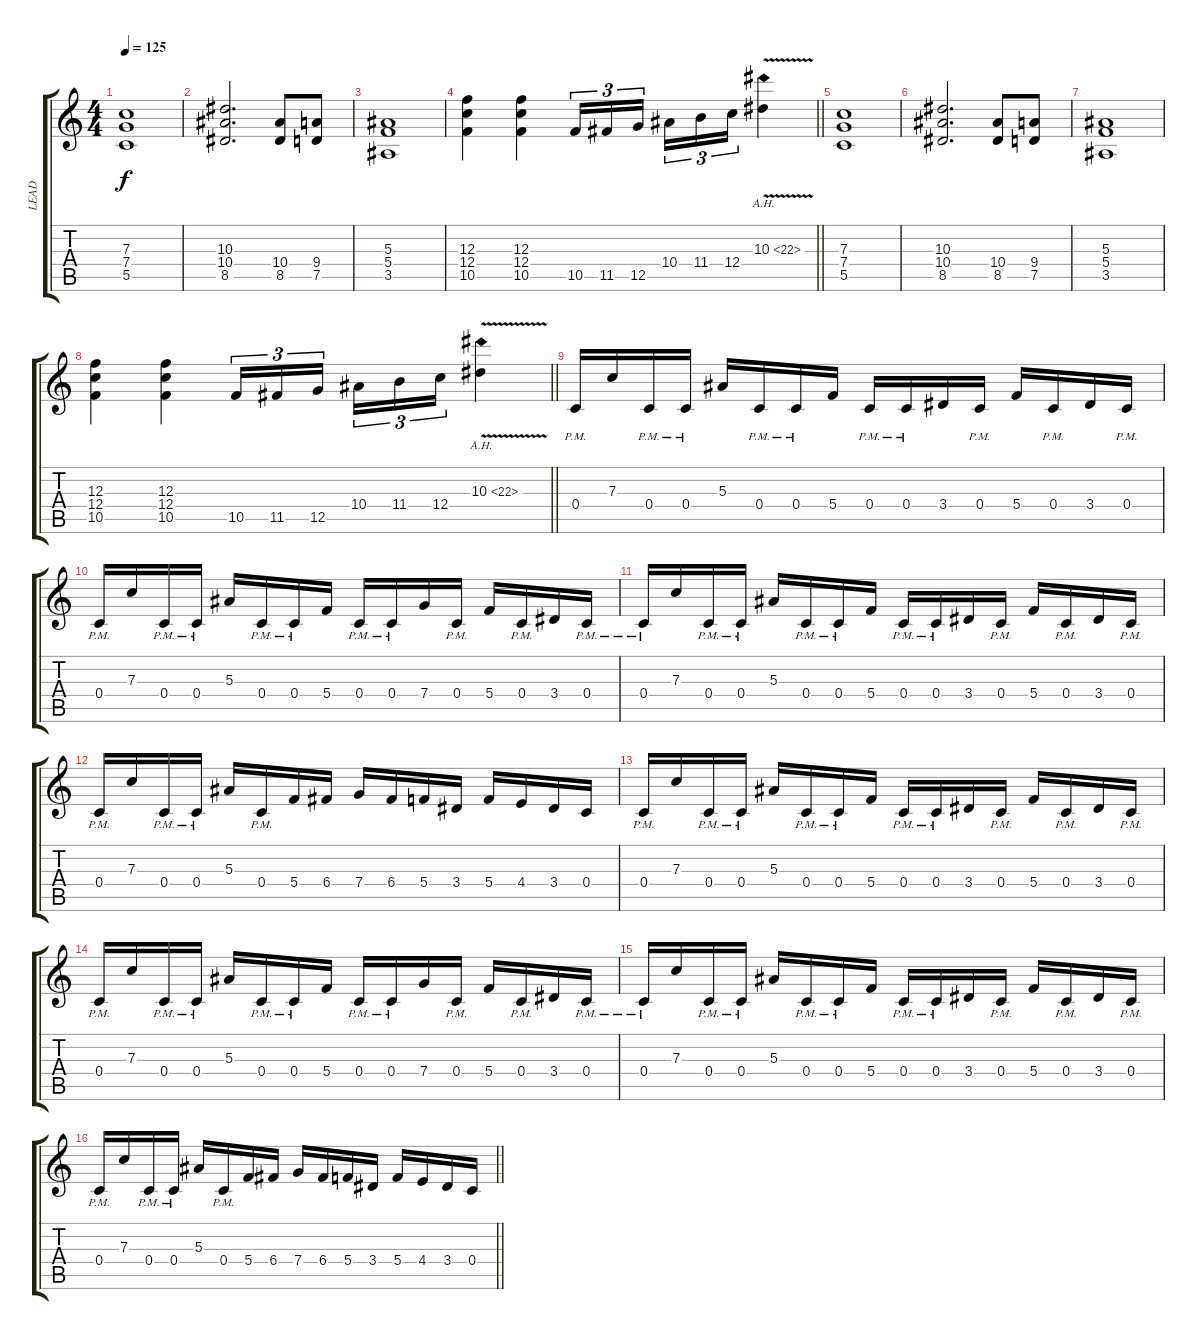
\track ("LEAD" "LEAD") {instrument distortionguitar}
\staff {score tabs}
\tuning (D4 A3 F3 C3 G2 D2) {hide}
\ts (4 4)
\tempo 125
\clef g2
\ks c
(7.3 7.4 5.5).1{dy f} |
(10.3 10.4 8.5).2{d} (10.4 8.5).8 (9.4 7.5).8 |
(5.3 5.4 3.5).1 |
\barLineRight lightlight
(12.3 12.4 10.5).4 (12.3 12.4 10.5).4 10.5.16{tu (3 2)} 11.5.16{tu (3 2)} 12.5.16{tu (3 2)} 10.4.16{tu (3 2)} 11.4.16{tu (3 2)} 12.4.16{tu (3 2)} 10.3{ah 12 v}.4 |
(7.3 7.4 5.5).1 |
(10.3 10.4 8.5).2{d} (10.4 8.5).8 (9.4 7.5).8 |
(5.3 5.4 3.5).1 |
\barLineRight lightlight
(12.3 12.4 10.5).4 (12.3 12.4 10.5).4 10.5.16{tu (3 2)} 11.5.16{tu (3 2)} 12.5.16{tu (3 2)} 10.4.16{tu (3 2)} 11.4.16{tu (3 2)} 12.4.16{tu (3 2)} 10.3{ah 12 v}.4 |
0.4{pm}.16 7.3.16 0.4{pm}.16 0.4{pm}.16 5.3.16 0.4{pm}.16 0.4{pm}.16 5.4.16 0.4{pm}.16 0.4{pm}.16 3.4.16 0.4{pm}.16 5.4.16 0.4{pm}.16 3.4.16 0.4{pm}.16 |
0.4{pm}.16 7.3.16 0.4{pm}.16 0.4{pm}.16 5.3.16 0.4{pm}.16 0.4{pm}.16 5.4.16 0.4{pm}.16 0.4{pm}.16 7.4.16 0.4{pm}.16 5.4.16 0.4{pm}.16 3.4.16 0.4{pm}.16 |
0.4{pm}.16 7.3.16 0.4{pm}.16 0.4{pm}.16 5.3.16 0.4{pm}.16 0.4{pm}.16 5.4.16 0.4{pm}.16 0.4{pm}.16 3.4.16 0.4{pm}.16 5.4.16 0.4{pm}.16 3.4.16 0.4{pm}.16 |
0.4{pm}.16 7.3.16 0.4{pm}.16 0.4{pm}.16 5.3.16 0.4{pm}.16 5.4.16 6.4.16 7.4.16 6.4.16 5.4.16 3.4.16 5.4.16 4.4.16 3.4.16 0.4.16 |
0.4{pm}.16 7.3.16 0.4{pm}.16 0.4{pm}.16 5.3.16 0.4{pm}.16 0.4{pm}.16 5.4.16 0.4{pm}.16 0.4{pm}.16 3.4.16 0.4{pm}.16 5.4.16 0.4{pm}.16 3.4.16 0.4{pm}.16 |
0.4{pm}.16 7.3.16 0.4{pm}.16 0.4{pm}.16 5.3.16 0.4{pm}.16 0.4{pm}.16 5.4.16 0.4{pm}.16 0.4{pm}.16 7.4.16 0.4{pm}.16 5.4.16 0.4{pm}.16 3.4.16 0.4{pm}.16 |
0.4{pm}.16 7.3.16 0.4{pm}.16 0.4{pm}.16 5.3.16 0.4{pm}.16 0.4{pm}.16 5.4.16 0.4{pm}.16 0.4{pm}.16 3.4.16 0.4{pm}.16 5.4.16 0.4{pm}.16 3.4.16 0.4{pm}.16 |
\barLineRight lightlight
0.4{pm}.16 7.3.16 0.4{pm}.16 0.4{pm}.16 5.3.16 0.4{pm}.16 5.4.16 6.4.16 7.4.16 6.4.16 5.4.16 3.4.16 5.4.16 4.4.16 3.4.16 0.4.16
